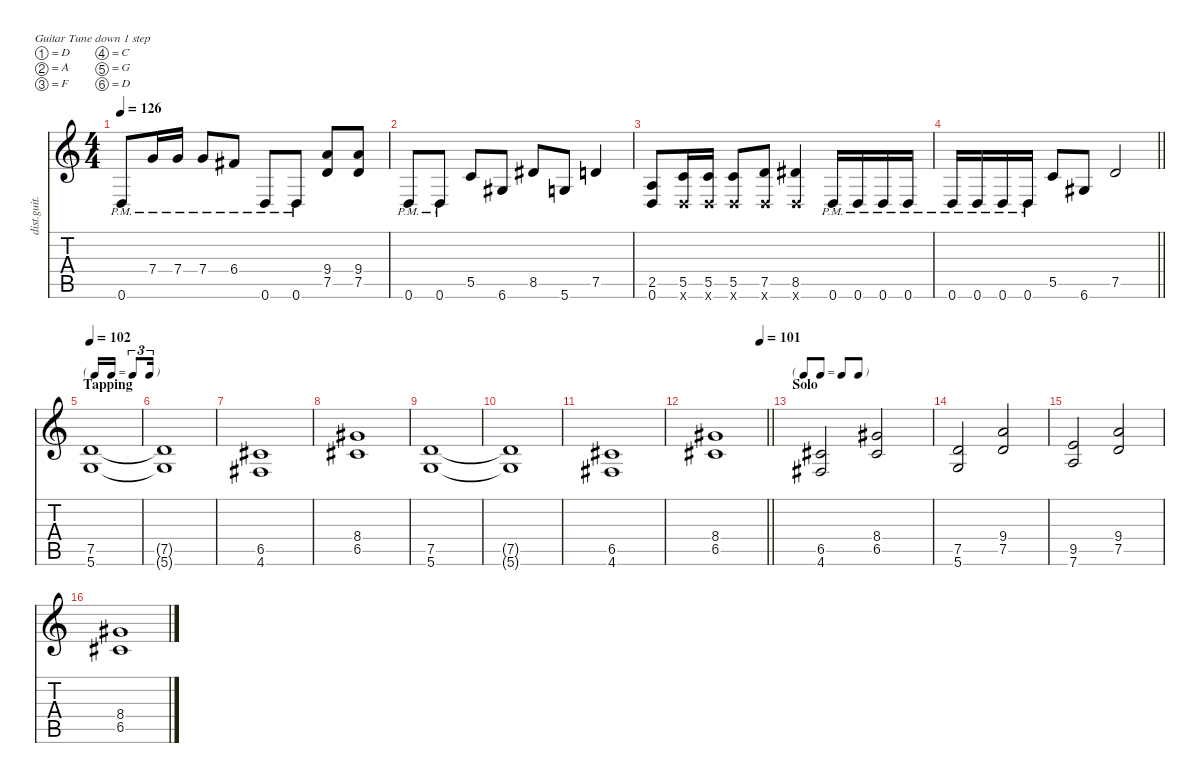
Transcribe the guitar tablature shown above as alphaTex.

\defaultSystemsLayout 4
\hideDynamics
\bracketExtendMode nobrackets
\track ("Bobby Koelble " "dist.guit.") {instrument distortionguitar}
\staff {score tabs}
\tuning (D4 A3 F3 C3 G2 D2)
\ts (4 4)
\tempo 126
\clef g2
\ks c
0.6{pm}.8{dy f} 7.4{pm}.16 7.4{pm}.16 7.4{pm}.8 6.4{pm acc #}.8 0.6{pm}.8 0.6{pm}.8 (9.4 7.5).8 (9.4 7.5).8 |
0.6{pm}.8 0.6{pm}.8 5.5.8 6.6{acc #}.8 8.5{acc #}.8 5.6.8 7.5.4 |
(2.5 0.6).8 (5.5 0.6{x}).16 (5.5 0.6{x}).16 (5.5 0.6{x}).8 (7.5 0.6{x}).8 (8.5{acc #} 0.6{x}).4 0.6{pm}.16 0.6{pm}.16 0.6{pm}.16 0.6{pm}.16 |
\barLineRight lightlight
0.6{pm}.16 0.6{pm}.16 0.6{pm}.16 0.6{pm}.16 5.5.8 6.6{acc #}.8 7.5.2 |
\tf triplet16th
\section ("" "Tapping")
\tempo 102
(7.5 5.6).1 |
(7.5{t} 5.6{t}).1 |
(6.5{acc #} 4.6{acc #}).1 |
(8.4{acc #} 6.5{acc #}).1 |
(7.5 5.6).1 |
(7.5{t} 5.6{t}).1 |
(6.5{acc #} 4.6{acc #}).1 |
\tempo (101 0.875)
\barLineRight lightlight
(8.4{acc #} 6.5{acc #}).1 |
\tf none
\section ("" "Solo")
(6.5{acc #} 4.6{acc #}).2 (8.4{acc #} 6.5{acc #}).2 |
(7.5 5.6).2 (9.4 7.5).2 |
(9.5 7.6).2 (9.4 7.5).2 |
(8.4{acc #} 6.5{acc #}).1
